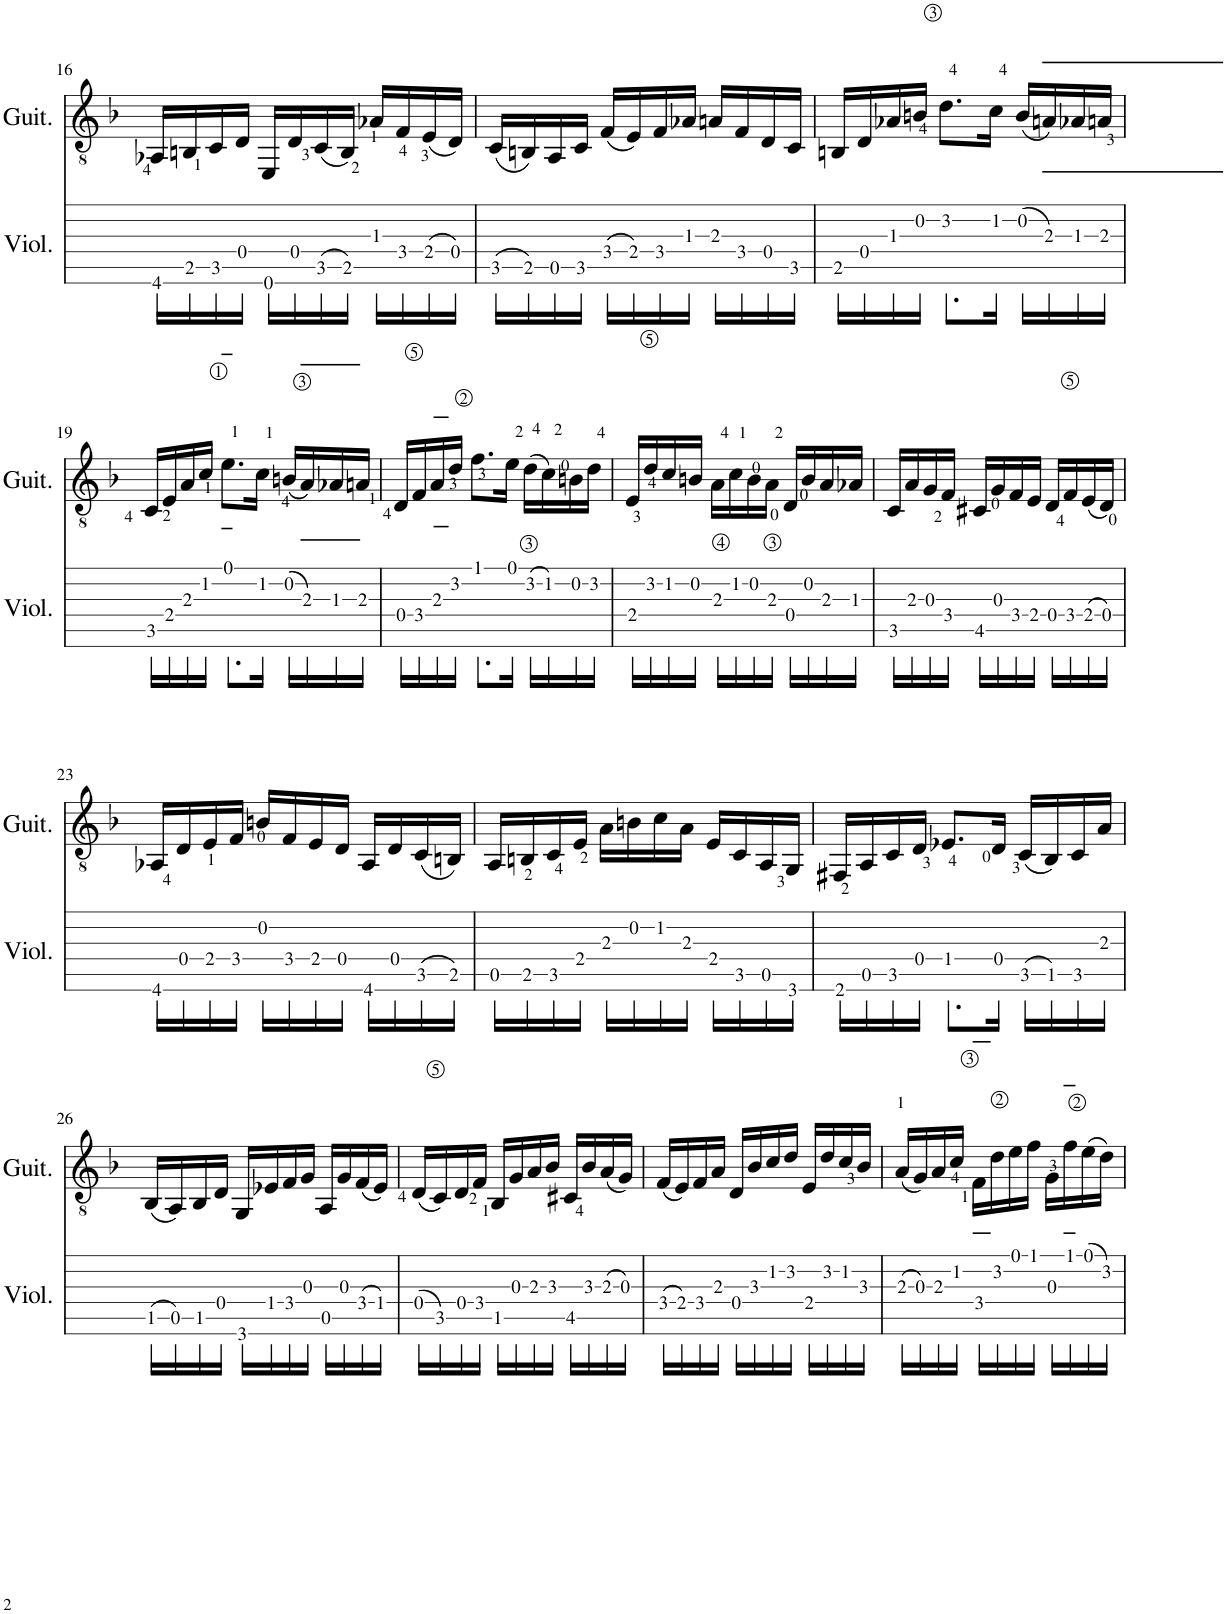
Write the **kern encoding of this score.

**kern	**kern
*part2	*part1
*staff2	*staff1
*I"Violão	*I"Classical Guitar
*I'Viol.	*I'Guit.
!!LO:PB:g=z
*	*clefGv2
*k[b-]	*k[b-]
*M3/4	*M3/4
=16	=16
16AA-X\LL	16AA-X/LL
16BBn\	16BBn/
16C\	16C/
16D\JJ	16D/JJ
16EE\LL	16EE/LL
16D\	16D/
(16C\	(16C/
16BB\JJ)	16BB/JJ)
16A-X\LL	16A-X/LL
16F\	16F/
(16E\	(16E/
16D\JJ)	16D/JJ)
=17	=17
(16C\LL	(16C/LL
16BBn\)	16BBn/)
16AA\	16AA/
16C\JJ	16C/JJ
(16F\LL	(16F/LL
16E\)	16E/)
16F\	16F/
16A-X\JJ	16A-X/JJ
16An\LL	16An/LL
16F\	16F/
16D\	16D/
16C\JJ	16C/JJ
=18	=18
16BBn\LL	16BBn/LL
16D\	16D/
16A-X\	16A-X/
16Bn\JJ	16Bn/JJ
8.d\L	8.d\L
16c\Jk	16c\Jk
(16B\LL	(16B/LL
16An\)	16An/)
16A-X\	16A-X/
16An\JJ	16An/JJ
!!LO:LB:g=z
=19	=19
16C\LL	16C/LL
16E\	16E/
16A\	16A/
16c\JJ	16c/JJ
8.e\L	8.e\L
16c\Jk	16c\Jk
(16Bn\LL	(16Bn/LL
16A\)	16A/)
16A-X\	16A-X/
16An\JJ	16An/JJ
=20	=20
16D\LL	16D/LL
16F\	16F/
16A\	16A/
16d\JJ	16d/JJ
8.f\L	8.f\L
16e\Jk	16e\Jk
(16d\LL	(16d<\LL
16c\)	16c\)
16Bn\	16Bn\
16d\JJ	16d\JJ
=21	=21
16E\LL	16E/LL
16d\	16d/
16c\	16c/
16Bn\JJ	16Bn/JJ
16A\LL	16A<\LL
16c\	16c\
16B\	16B\
16A\JJ	16A<\JJ
16D\LL	16D/LL
16B\	16B/
16A\	16A/
16A-X\JJ	16A-X/JJ
=22	=22
16C\LL	16C/LL
16A\	16A/
16G\	16G/
16F\JJ	16F/JJ
16C#X\LL	16C#X/LL
16G\	16G/
16F\	16F/
16E\JJ	16E/JJ
16D\LL	16D/LL
16F\	16F/
(16E\	(16E/
16D\JJ)	16D/JJ)
!!LO:LB:g=z
=23	=23
16AA-X\LL	16AA-X/LL
16D\	16D/
16E\	16E/
16F\JJ	16F/JJ
16Bn\LL	16Bn/LL
16F\	16F/
16E\	16E/
16D\JJ	16D/JJ
16AA-\LL	16AA-/LL
16D\	16D/
(16C\	(16C/
16BBn\JJ)	16BBn/JJ)
=24	=24
16AA\LL	16AA/LL
16BBn\	16BBn/
16C\	16C/
16E\JJ	16E/JJ
16A\LL	16A\LL
16Bn\	16Bn\
16c\	16c\
16A\JJ	16A\JJ
16E\LL	16E/LL
16C\	16C/
16AA\	16AA/
16GG\JJ	16GG/JJ
=25	=25
16FF#X\LL	16FF#X/LL
16AA\	16AA/
16C\	16C/
16D\JJ	16D/JJ
8.E-X\L	8.E-X/L
16D\Jk	16D/Jk
(16C\LL	(16C/LL
16BB-\)	16BB-/)
16C\	16C/
16A\JJ	16A/JJ
!!LO:LB:g=z
=26	=26
(16BB-\LL	(16BB-/LL
16AA\)	16AA/)
16BB-\	16BB-/
16D\JJ	16D/JJ
16GG\LL	16GG/LL
16E-X\	16E-X/
16F\	16F/
16G\JJ	16G/JJ
16AA\LL	16AA/LL
16G\	16G/
(16F\	(16F/
16E-\JJ)	16E-/JJ)
=27	=27
(16D\LL	(16D/LL
16C\)	16C/)
16D\	16D/
16F\JJ	16F/JJ
16BB-\LL	16BB-/LL
16G\	16G/
16A\	16A/
16B-\JJ	16B-/JJ
16C#X\LL	16C#X/LL
16B-\	16B-/
(16A\	(16A/
16G\JJ)	16G/JJ)
=28	=28
(16F\LL	(16F/LL
16E\)	16E/)
16F\	16F/
16A\JJ	16A/JJ
16D\LL	16D/LL
16B-\	16B-/
16c\	16c/
16d\JJ	16d/JJ
16E\LL	16E/LL
16d\	16d/
16c\	16c/
16B-\JJ	16B-/JJ
=29	=29
(16A\LL	(16A/LL
16G\)	16G/)
16A\	16A/
16c\JJ	16c/JJ
16F\LL	16F\LL
16d\	16d\
16e\	16e\
16f\JJ	16f\JJ
16G\LL	16G\LL
16f\	16f\
(16e\	(16e\
16d\JJ)	16d\JJ)
=	=
*-	*-
